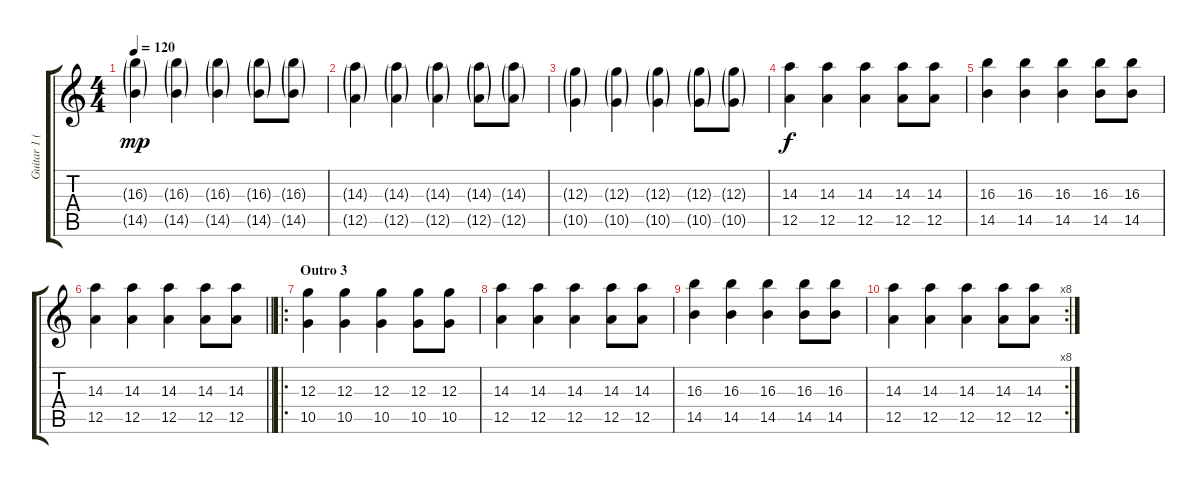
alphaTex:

\track ("Guitar 1 (Alex Kapranos)" "Guitar 1 (") {instrument electricguitarclean}
\staff {score tabs}
\tuning (E4 B3 G3 D3 A2 E2) {hide}
\ts (4 4)
\tempo 120
\clef g2
\ks c
(16.3{g} 14.5{g}).4{dy mp} (16.3{g} 14.5{g}).4 (16.3{g} 14.5{g}).4 (16.3{g} 14.5{g}).8 (16.3{g} 14.5{g}).8 |
(14.3{g} 12.5{g}).4 (14.3{g} 12.5{g}).4 (14.3{g} 12.5{g}).4 (14.3{g} 12.5{g}).8 (14.3{g} 12.5{g}).8 |
(12.3{g} 10.5{g}).4 (12.3{g} 10.5{g}).4 (12.3{g} 10.5{g}).4 (12.3{g} 10.5{g}).8 (12.3{g} 10.5{g}).8 |
(14.3 12.5).4{dy f} (14.3 12.5).4 (14.3 12.5).4 (14.3 12.5).8 (14.3 12.5).8 |
(16.3 14.5).4 (16.3 14.5).4 (16.3 14.5).4 (16.3 14.5).8 (16.3 14.5).8 |
\barLineRight lightlight
(14.3 12.5).4 (14.3 12.5).4 (14.3 12.5).4 (14.3 12.5).8 (14.3 12.5).8 |
\ro
\section ("" "Outro 3")
(12.3 10.5).4 (12.3 10.5).4 (12.3 10.5).4 (12.3 10.5).8 (12.3 10.5).8 |
(14.3 12.5).4 (14.3 12.5).4 (14.3 12.5).4 (14.3 12.5).8 (14.3 12.5).8 |
(16.3 14.5).4 (16.3 14.5).4 (16.3 14.5).4 (16.3 14.5).8 (16.3 14.5).8 |
\rc 8
(14.3 12.5).4 (14.3 12.5).4 (14.3 12.5).4 (14.3 12.5).8 (14.3 12.5).8
